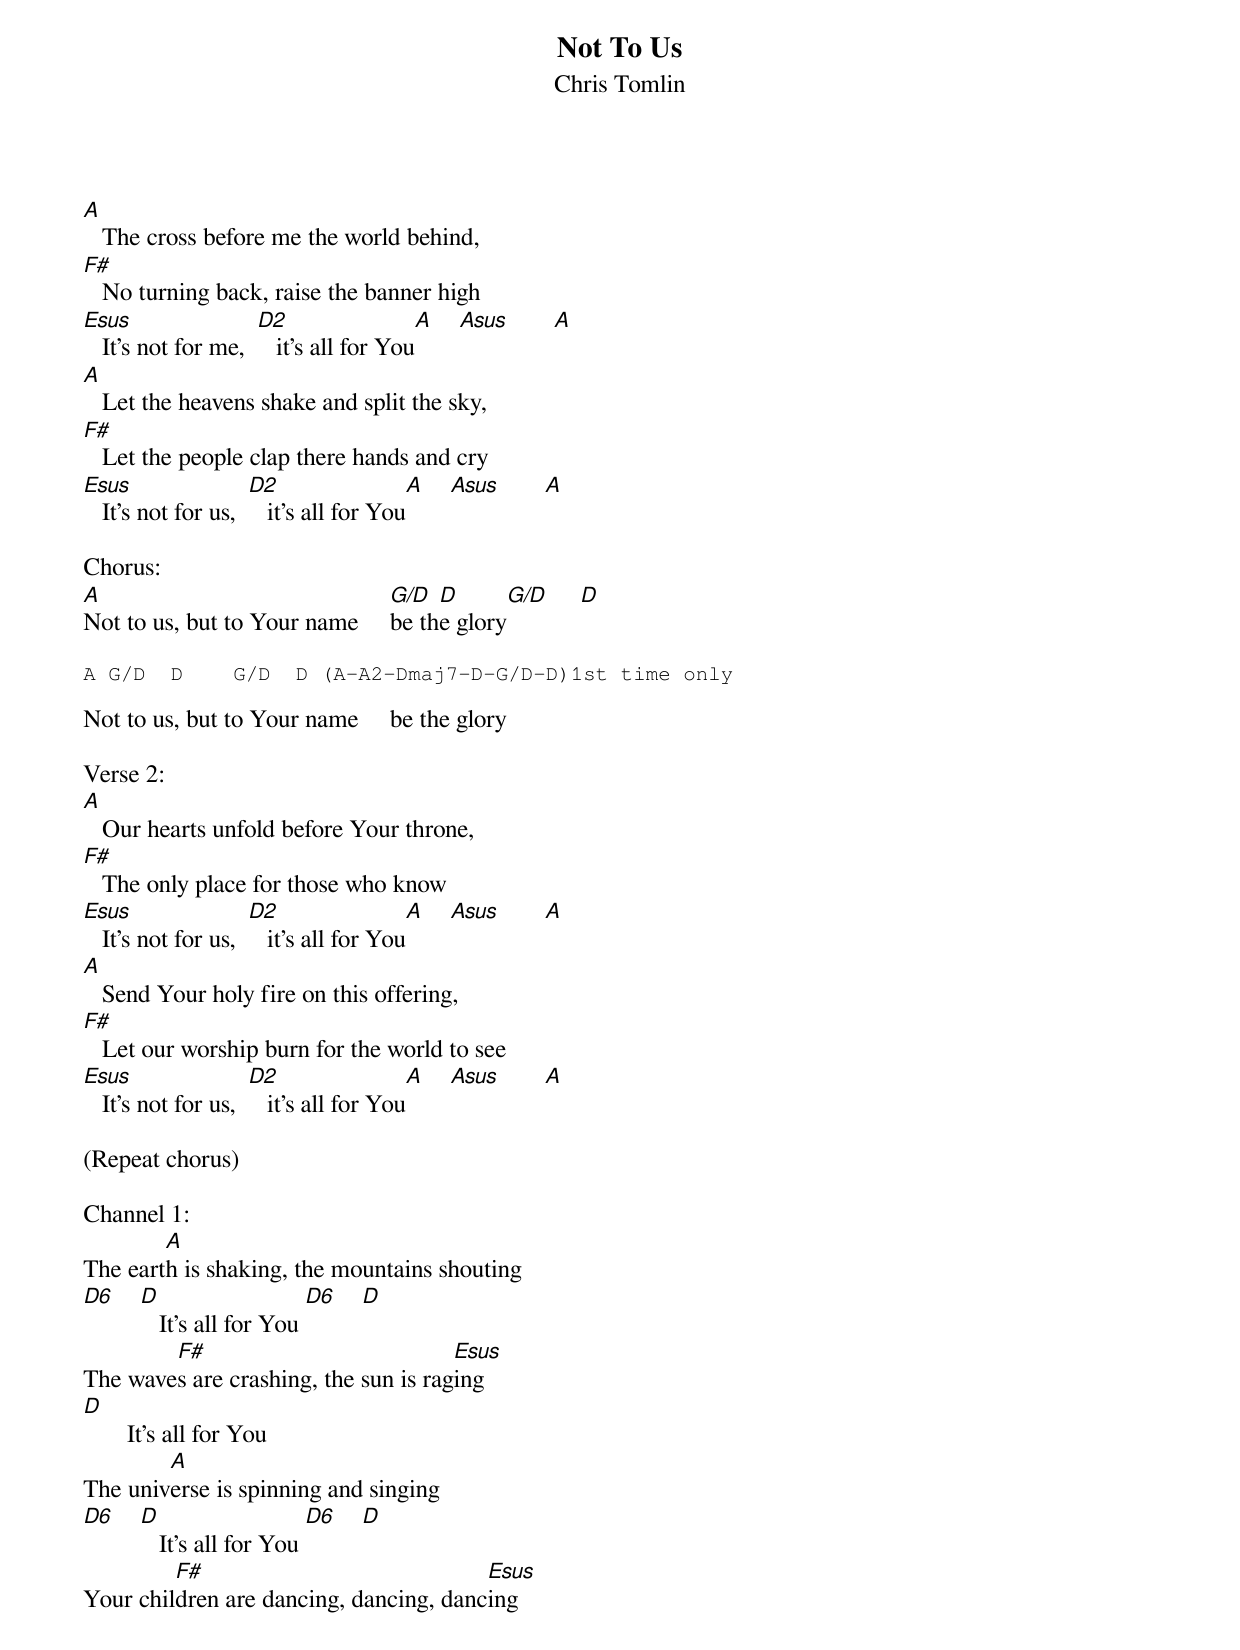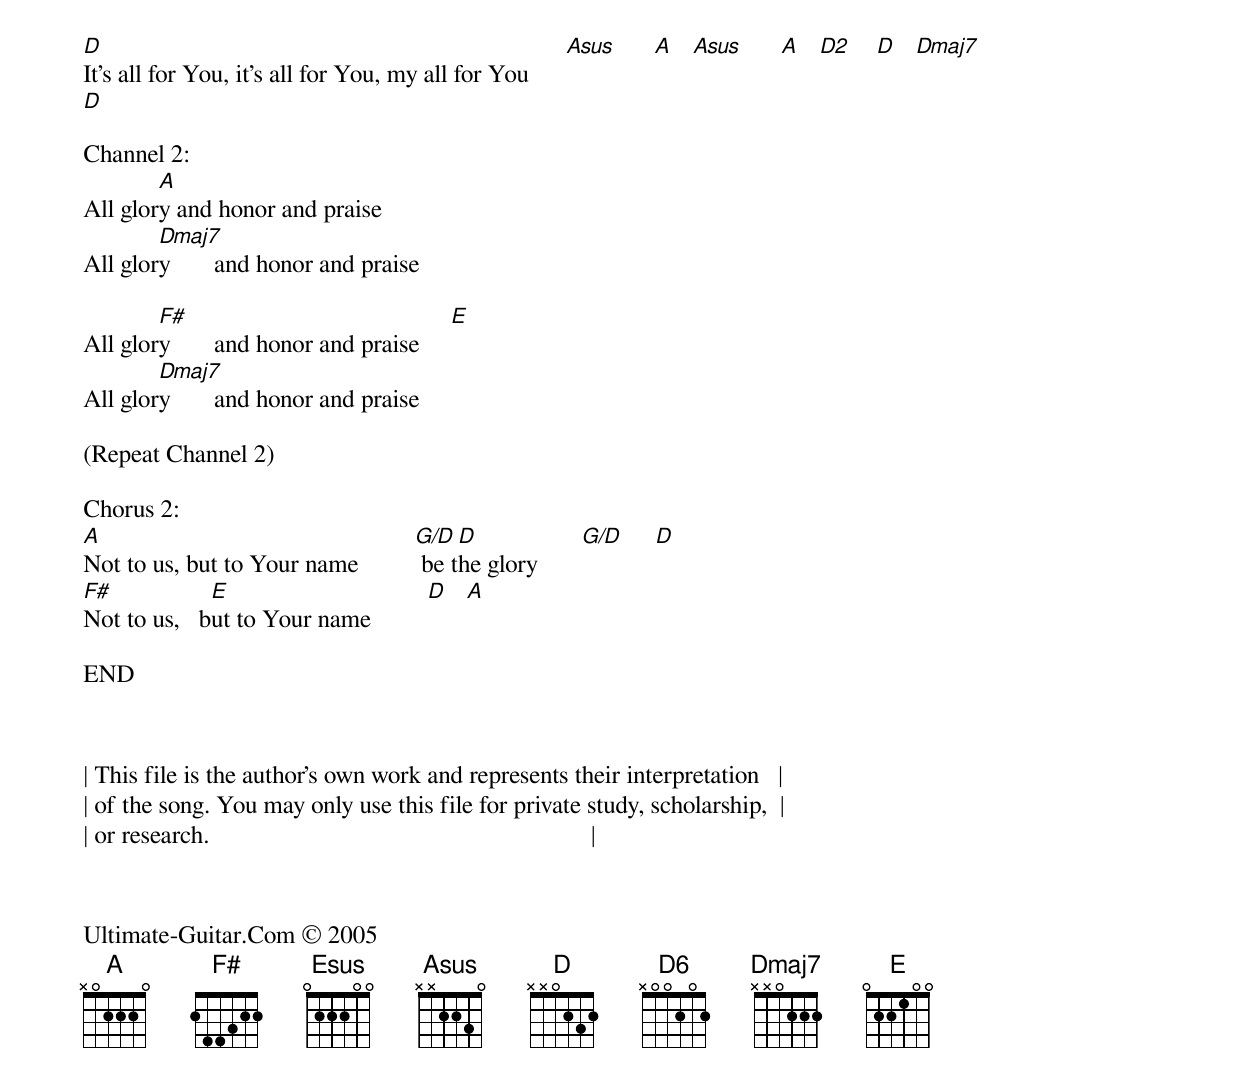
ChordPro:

{t:Not To Us}
{st:Chris Tomlin}

{sot}

{eot}
{sot}

{eot}
[A]   The cross before me the world behind,
[F#]   No turning back, raise the banner high
[Esus]   It's not for me,  [D2]   it's all for You[A]    [Asus]       [A]
[A]   Let the heavens shake and split the sky,
[F#]   Let the people clap there hands and cry
[Esus]   It's not for us,  [D2]   it's all for You[A]    [Asus]       [A]

Chorus:
[A]Not to us, but to Your name     [G/D]be th[D]e glory[G/D]     [D]

{sot}
A G/D  D    G/D  D (A-A2-Dmaj7-D-G/D-D)1st time only

{eot}
Not to us, but to Your name     be the glory

Verse 2:
[A]   Our hearts unfold before Your throne,
[F#]   The only place for those who know
[Esus]   It's not for us,  [D2]   it's all for You[A]    [Asus]       [A]
[A]   Send Your holy fire on this offering,
[F#]   Let our worship burn for the world to see
[Esus]   It's not for us,  [D2]   it's all for You[A]    [Asus]       [A]

(Repeat chorus)

Channel 1:
The eart[A]h is shaking, the mountains shouting
[D6]    [D]   It's all for You [D6]    [D]
The wave[F#]s are crashing, the sun is rag[Esus]ing
[D]       It's all for You
The univ[A]erse is spinning and singing
[D6]    [D]   It's all for You [D6]    [D]
Your chil[F#]dren are dancing, dancing, danc[Esus]ing
[D]It's all for You, it's all for You, my all for You      [Asus]      [A]   [Asus]      [A]   [D2]    [D]   [Dmaj7]
[D]

Channel 2:
All glor[A]y and honor and praise
All glor[Dmaj7]y       and honor and praise

All glor[F#]y       and honor and praise     [E]
All glor[Dmaj7]y       and honor and praise

(Repeat Channel 2)

Chorus 2:
[A]Not to us, but to Your name         [G/D] be t[D]he glory       [G/D]     [D]
[F#]Not to us,   b[E]ut to Your name         [D]   [A]

END


{sot}

{eot}
| This file is the author's own work and represents their interpretation   |
| of the song. You may only use this file for private study, scholarship,  |
| or research.                                                             |

{sot}

{eot}

Ultimate-Guitar.Com © 2005
